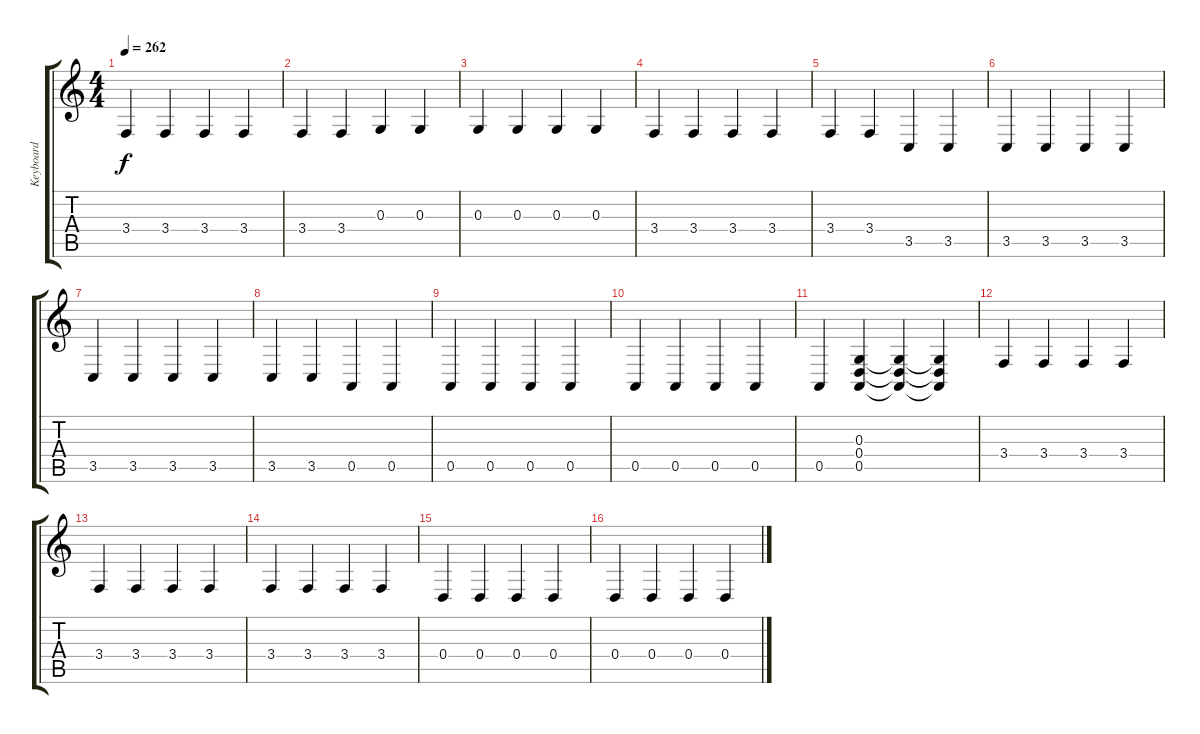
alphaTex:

\track ("Keyboard" "Keyboard") {instrument acousticgrandpiano}
\staff {score tabs}
\tuning (E4 B3 G3 D3 A2 E2) {hide}
\ts (4 4)
\tempo 262
\clef g2
\ks c
3.4.4{dy f} 3.4.4 3.4.4 3.4.4 |
3.4.4 3.4.4 0.3.4 0.3.4 |
0.3.4 0.3.4 0.3.4 0.3.4 |
3.4.4 3.4.4 3.4.4 3.4.4 |
3.4.4 3.4.4 3.5.4 3.5.4 |
3.5.4 3.5.4 3.5.4 3.5.4 |
3.5.4 3.5.4 3.5.4 3.5.4 |
3.5.4 3.5.4 0.5.4 0.5.4 |
0.5.4 0.5.4 0.5.4 0.5.4 |
0.5.4 0.5.4 0.5.4 0.5.4 |
0.5.4 (0.3 0.4 0.5).4 (0.3{t} 0.4{t} 0.5{t}).4 (0.3{t} 0.4{t} 0.5{t}).4 |
3.4.4 3.4.4 3.4.4 3.4.4 |
3.4.4 3.4.4 3.4.4 3.4.4 |
3.4.4 3.4.4 3.4.4 3.4.4 |
0.4.4 0.4.4 0.4.4 0.4.4 |
0.4.4 0.4.4 0.4.4 0.4.4
